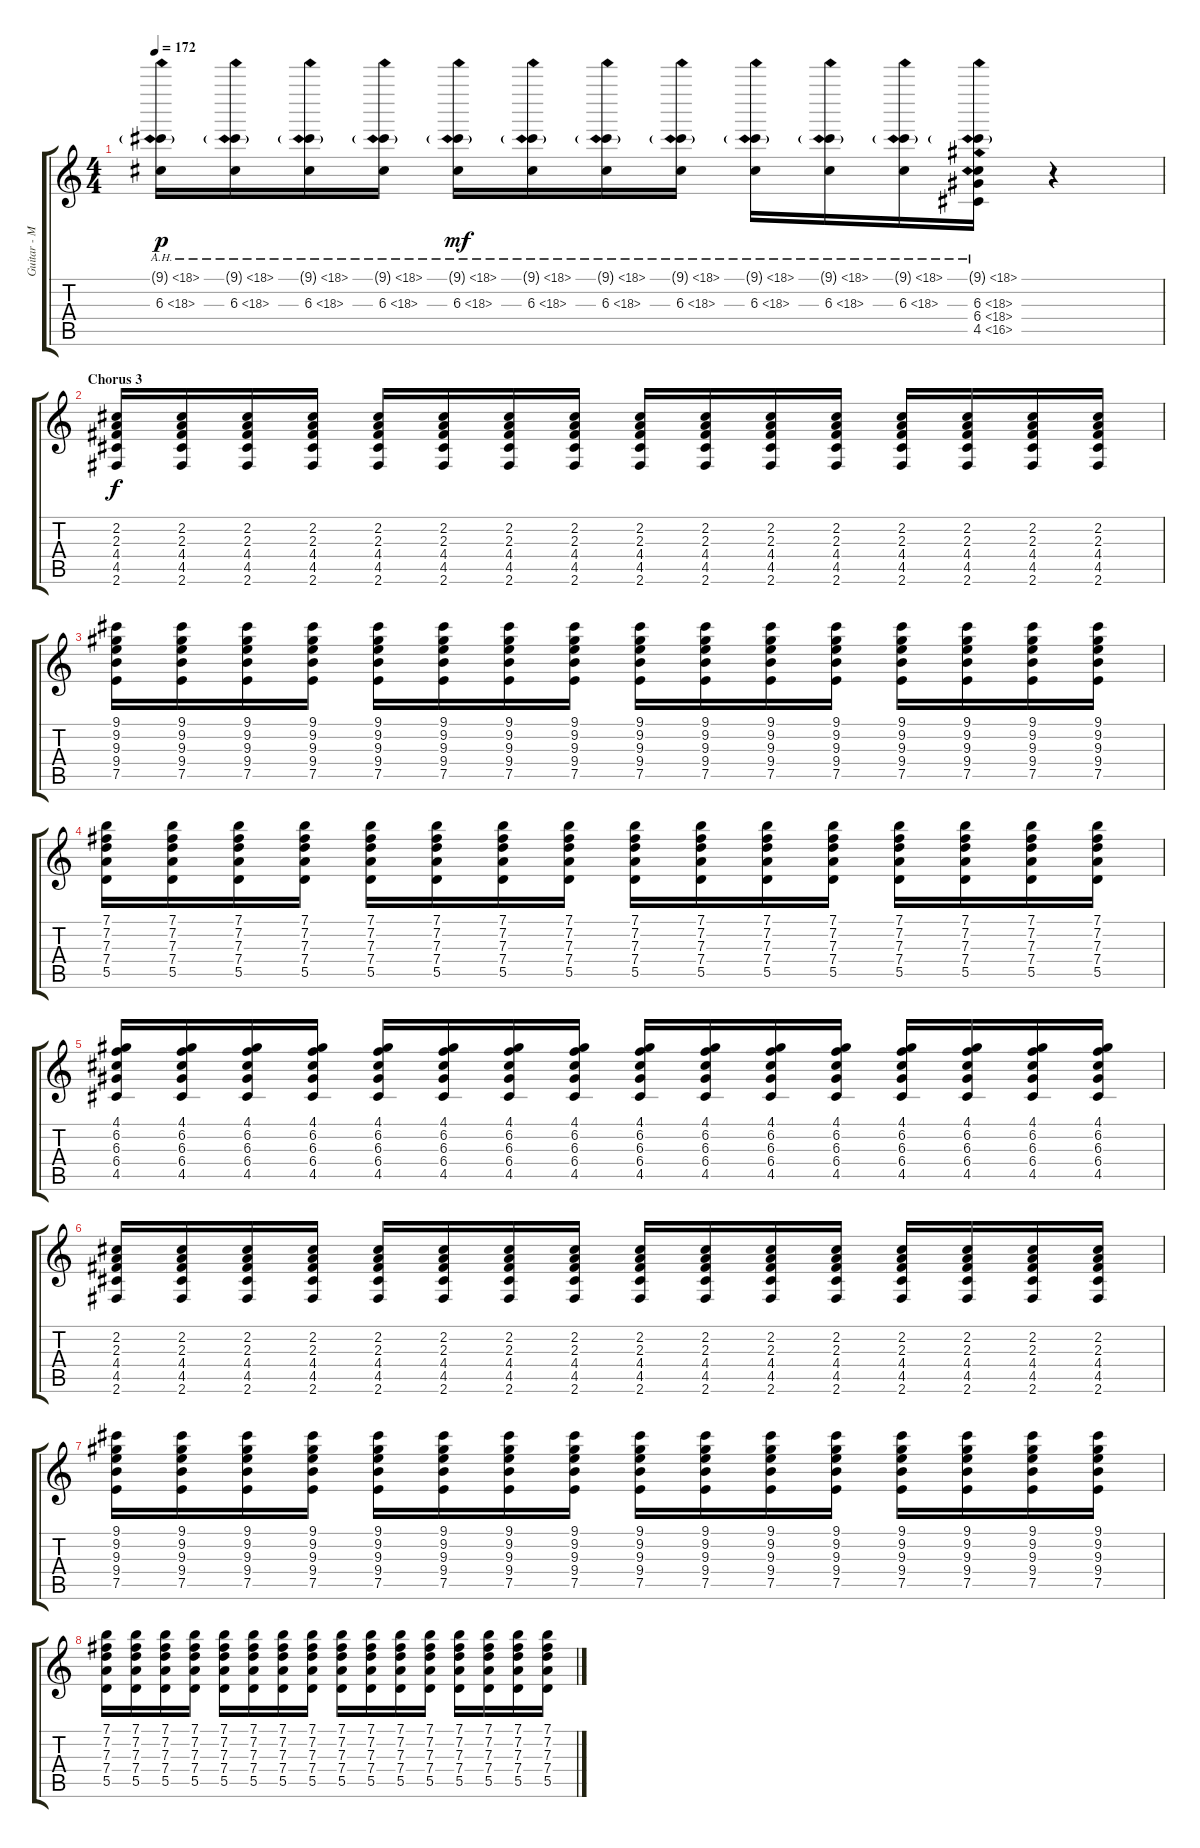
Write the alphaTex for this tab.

\track ("Guitar - Mark Engles" "Guitar - M") {instrument distortionguitar}
\staff {score tabs}
\tuning (E4 B3 G3 D3 A2 E2) {hide}
\ts (4 4)
\tempo 172
\clef g2
\ks c
(9.1{ah 9 g} 6.3{ah 12}).16{dy p} (9.1{ah 9 g} 6.3{ah 12}).16 (9.1{ah 9 g} 6.3{ah 12}).16 (9.1{ah 9 g} 6.3{ah 12}).16 (9.1{ah 9 g} 6.3{ah 12}).16{dy mf} (9.1{ah 9 g} 6.3{ah 12}).16 (9.1{ah 9 g} 6.3{ah 12}).16 (9.1{ah 9 g} 6.3{ah 12}).16 (9.1{ah 9 g} 6.3{ah 12}).16 (9.1{ah 9 g} 6.3{ah 12}).16 (9.1{ah 9 g} 6.3{ah 12}).16 (9.1{ah 9 g} 6.3{ah 12} 6.4{ah 12 t} 4.5{ah 12 t}).16 r.4 |
\section ("" "Chorus 3")
(2.2 2.3 4.4 4.5 2.6).16{dy f} (2.2 2.3 4.4 4.5 2.6).16 (2.2 2.3 4.4 4.5 2.6).16 (2.2 2.3 4.4 4.5 2.6).16 (2.2 2.3 4.4 4.5 2.6).16 (2.2 2.3 4.4 4.5 2.6).16 (2.2 2.3 4.4 4.5 2.6).16 (2.2 2.3 4.4 4.5 2.6).16 (2.2 2.3 4.4 4.5 2.6).16 (2.2 2.3 4.4 4.5 2.6).16 (2.2 2.3 4.4 4.5 2.6).16 (2.2 2.3 4.4 4.5 2.6).16 (2.2 2.3 4.4 4.5 2.6).16 (2.2 2.3 4.4 4.5 2.6).16 (2.2 2.3 4.4 4.5 2.6).16 (2.2 2.3 4.4 4.5 2.6).16 |
(9.1 9.2 9.3 9.4 7.5).16 (9.1 9.2 9.3 9.4 7.5).16 (9.1 9.2 9.3 9.4 7.5).16 (9.1 9.2 9.3 9.4 7.5).16 (9.1 9.2 9.3 9.4 7.5).16 (9.1 9.2 9.3 9.4 7.5).16 (9.1 9.2 9.3 9.4 7.5).16 (9.1 9.2 9.3 9.4 7.5).16 (9.1 9.2 9.3 9.4 7.5).16 (9.1 9.2 9.3 9.4 7.5).16 (9.1 9.2 9.3 9.4 7.5).16 (9.1 9.2 9.3 9.4 7.5).16 (9.1 9.2 9.3 9.4 7.5).16 (9.1 9.2 9.3 9.4 7.5).16 (9.1 9.2 9.3 9.4 7.5).16 (9.1 9.2 9.3 9.4 7.5).16 |
(7.1 7.2 7.3 7.4 5.5).16 (7.1 7.2 7.3 7.4 5.5).16 (7.1 7.2 7.3 7.4 5.5).16 (7.1 7.2 7.3 7.4 5.5).16 (7.1 7.2 7.3 7.4 5.5).16 (7.1 7.2 7.3 7.4 5.5).16 (7.1 7.2 7.3 7.4 5.5).16 (7.1 7.2 7.3 7.4 5.5).16 (7.1 7.2 7.3 7.4 5.5).16 (7.1 7.2 7.3 7.4 5.5).16 (7.1 7.2 7.3 7.4 5.5).16 (7.1 7.2 7.3 7.4 5.5).16 (7.1 7.2 7.3 7.4 5.5).16 (7.1 7.2 7.3 7.4 5.5).16 (7.1 7.2 7.3 7.4 5.5).16 (7.1 7.2 7.3 7.4 5.5).16 |
(4.1 6.2 6.3 6.4 4.5).16 (4.1 6.2 6.3 6.4 4.5).16 (4.1 6.2 6.3 6.4 4.5).16 (4.1 6.2 6.3 6.4 4.5).16 (4.1 6.2 6.3 6.4 4.5).16 (4.1 6.2 6.3 6.4 4.5).16 (4.1 6.2 6.3 6.4 4.5).16 (4.1 6.2 6.3 6.4 4.5).16 (4.1 6.2 6.3 6.4 4.5).16 (4.1 6.2 6.3 6.4 4.5).16 (4.1 6.2 6.3 6.4 4.5).16 (4.1 6.2 6.3 6.4 4.5).16 (4.1 6.2 6.3 6.4 4.5).16 (4.1 6.2 6.3 6.4 4.5).16 (4.1 6.2 6.3 6.4 4.5).16 (4.1 6.2 6.3 6.4 4.5).16 |
(2.2 2.3 4.4 4.5 2.6).16 (2.2 2.3 4.4 4.5 2.6).16 (2.2 2.3 4.4 4.5 2.6).16 (2.2 2.3 4.4 4.5 2.6).16 (2.2 2.3 4.4 4.5 2.6).16 (2.2 2.3 4.4 4.5 2.6).16 (2.2 2.3 4.4 4.5 2.6).16 (2.2 2.3 4.4 4.5 2.6).16 (2.2 2.3 4.4 4.5 2.6).16 (2.2 2.3 4.4 4.5 2.6).16 (2.2 2.3 4.4 4.5 2.6).16 (2.2 2.3 4.4 4.5 2.6).16 (2.2 2.3 4.4 4.5 2.6).16 (2.2 2.3 4.4 4.5 2.6).16 (2.2 2.3 4.4 4.5 2.6).16 (2.2 2.3 4.4 4.5 2.6).16 |
(9.1 9.2 9.3 9.4 7.5).16 (9.1 9.2 9.3 9.4 7.5).16 (9.1 9.2 9.3 9.4 7.5).16 (9.1 9.2 9.3 9.4 7.5).16 (9.1 9.2 9.3 9.4 7.5).16 (9.1 9.2 9.3 9.4 7.5).16 (9.1 9.2 9.3 9.4 7.5).16 (9.1 9.2 9.3 9.4 7.5).16 (9.1 9.2 9.3 9.4 7.5).16 (9.1 9.2 9.3 9.4 7.5).16 (9.1 9.2 9.3 9.4 7.5).16 (9.1 9.2 9.3 9.4 7.5).16 (9.1 9.2 9.3 9.4 7.5).16 (9.1 9.2 9.3 9.4 7.5).16 (9.1 9.2 9.3 9.4 7.5).16 (9.1 9.2 9.3 9.4 7.5).16 |
(7.1 7.2 7.3 7.4 5.5).16 (7.1 7.2 7.3 7.4 5.5).16 (7.1 7.2 7.3 7.4 5.5).16 (7.1 7.2 7.3 7.4 5.5).16 (7.1 7.2 7.3 7.4 5.5).16 (7.1 7.2 7.3 7.4 5.5).16 (7.1 7.2 7.3 7.4 5.5).16 (7.1 7.2 7.3 7.4 5.5).16 (7.1 7.2 7.3 7.4 5.5).16 (7.1 7.2 7.3 7.4 5.5).16 (7.1 7.2 7.3 7.4 5.5).16 (7.1 7.2 7.3 7.4 5.5).16 (7.1 7.2 7.3 7.4 5.5).16 (7.1 7.2 7.3 7.4 5.5).16 (7.1 7.2 7.3 7.4 5.5).16 (7.1 7.2 7.3 7.4 5.5).16
